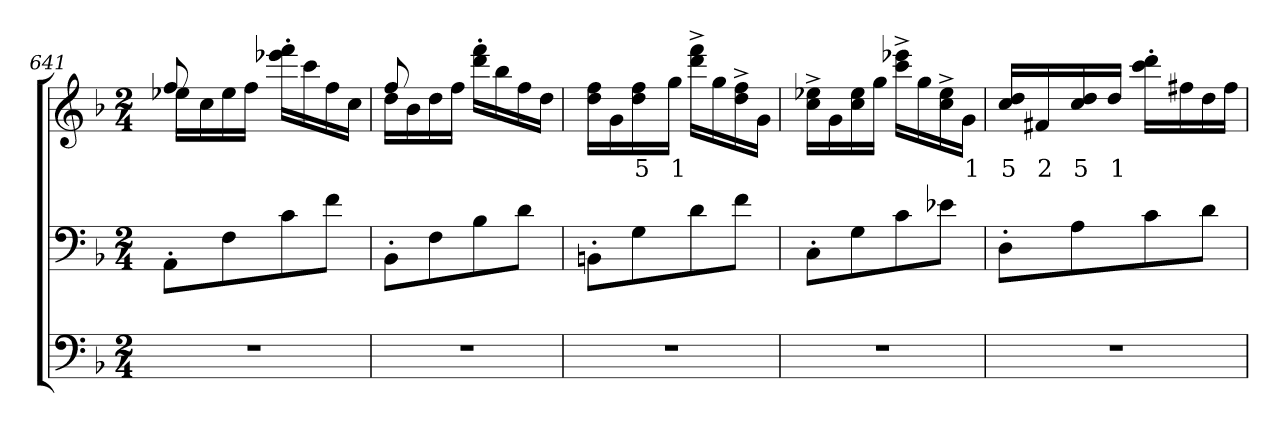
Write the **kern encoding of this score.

**kern	**kern	**kern	**text
*part3	*part2	*part1	*part1
*staff3	*staff2	*staff1	*staff1
*clefF4	*clefF4	*clefG2	*
*k[b-]	*k[b-]	*k[b-]	*
*M2/4	*M2/4	*M2/4	*
=641	=641	=641	=641
*	*	*^	*
2r	8AA'>L	8ff	16ee-XLL	.
.	.	.	16cc	.
.	8F	4.ryy	16ee-	.
.	.	.	16ffJJ	.
.	8c	.	16fff'> 16eee-'>LL	.
.	.	.	16ccc	.
.	8fJ	.	16ff	.
.	.	.	16ccJJ	.
=642	=642	=642	=642	=642
2r	8BB-'>L	8ff	16ddLL	.
.	.	.	16b-	.
.	8F	4.ryy	16dd	.
.	.	.	16ffJJ	.
.	8B-	.	16fff'> 16ddd'>LL	.
.	.	.	16bb-	.
.	8dJ	.	16ff	.
.	.	.	16ddJJ	.
*	*	*v	*v	*
=643	=643	=643	=643
2r	8BBn'>L	16ff 16ddLL	.
.	.	16g	.
.	8G	16ff 16dd	5
.	.	16ggJJ	1
.	8d	16fff^> 16ddd^>LL	.
.	.	16gg	.
.	8fJ	16ff^> 16dd^>	.
.	.	16gJJ	.
=644	=644	=644	=644
2r	8C'>L	16ee-X^> 16cc^>LL	.
.	.	16g	.
.	8G	16ee- 16cc	.
.	.	16ggJJ	.
.	8c	16eee-^> 16ccc^>LL	.
.	.	16gg	.
.	8e-XJ	16ee-^> 16cc^>	.
.	.	16gJJ	1
=645	=645	=645	=645
2r	8D'>L	16dd 16ccLL	5
.	.	16f#X	2
.	8A	16dd 16cc	5
.	.	16ddJJ	1
.	8c	16ddd'> 16ccc'>LL	.
.	.	16ff#	.
.	8dJ	16dd	.
.	.	16ff#JJ	.
=	=	=	=
*-	*-	*-	*-
